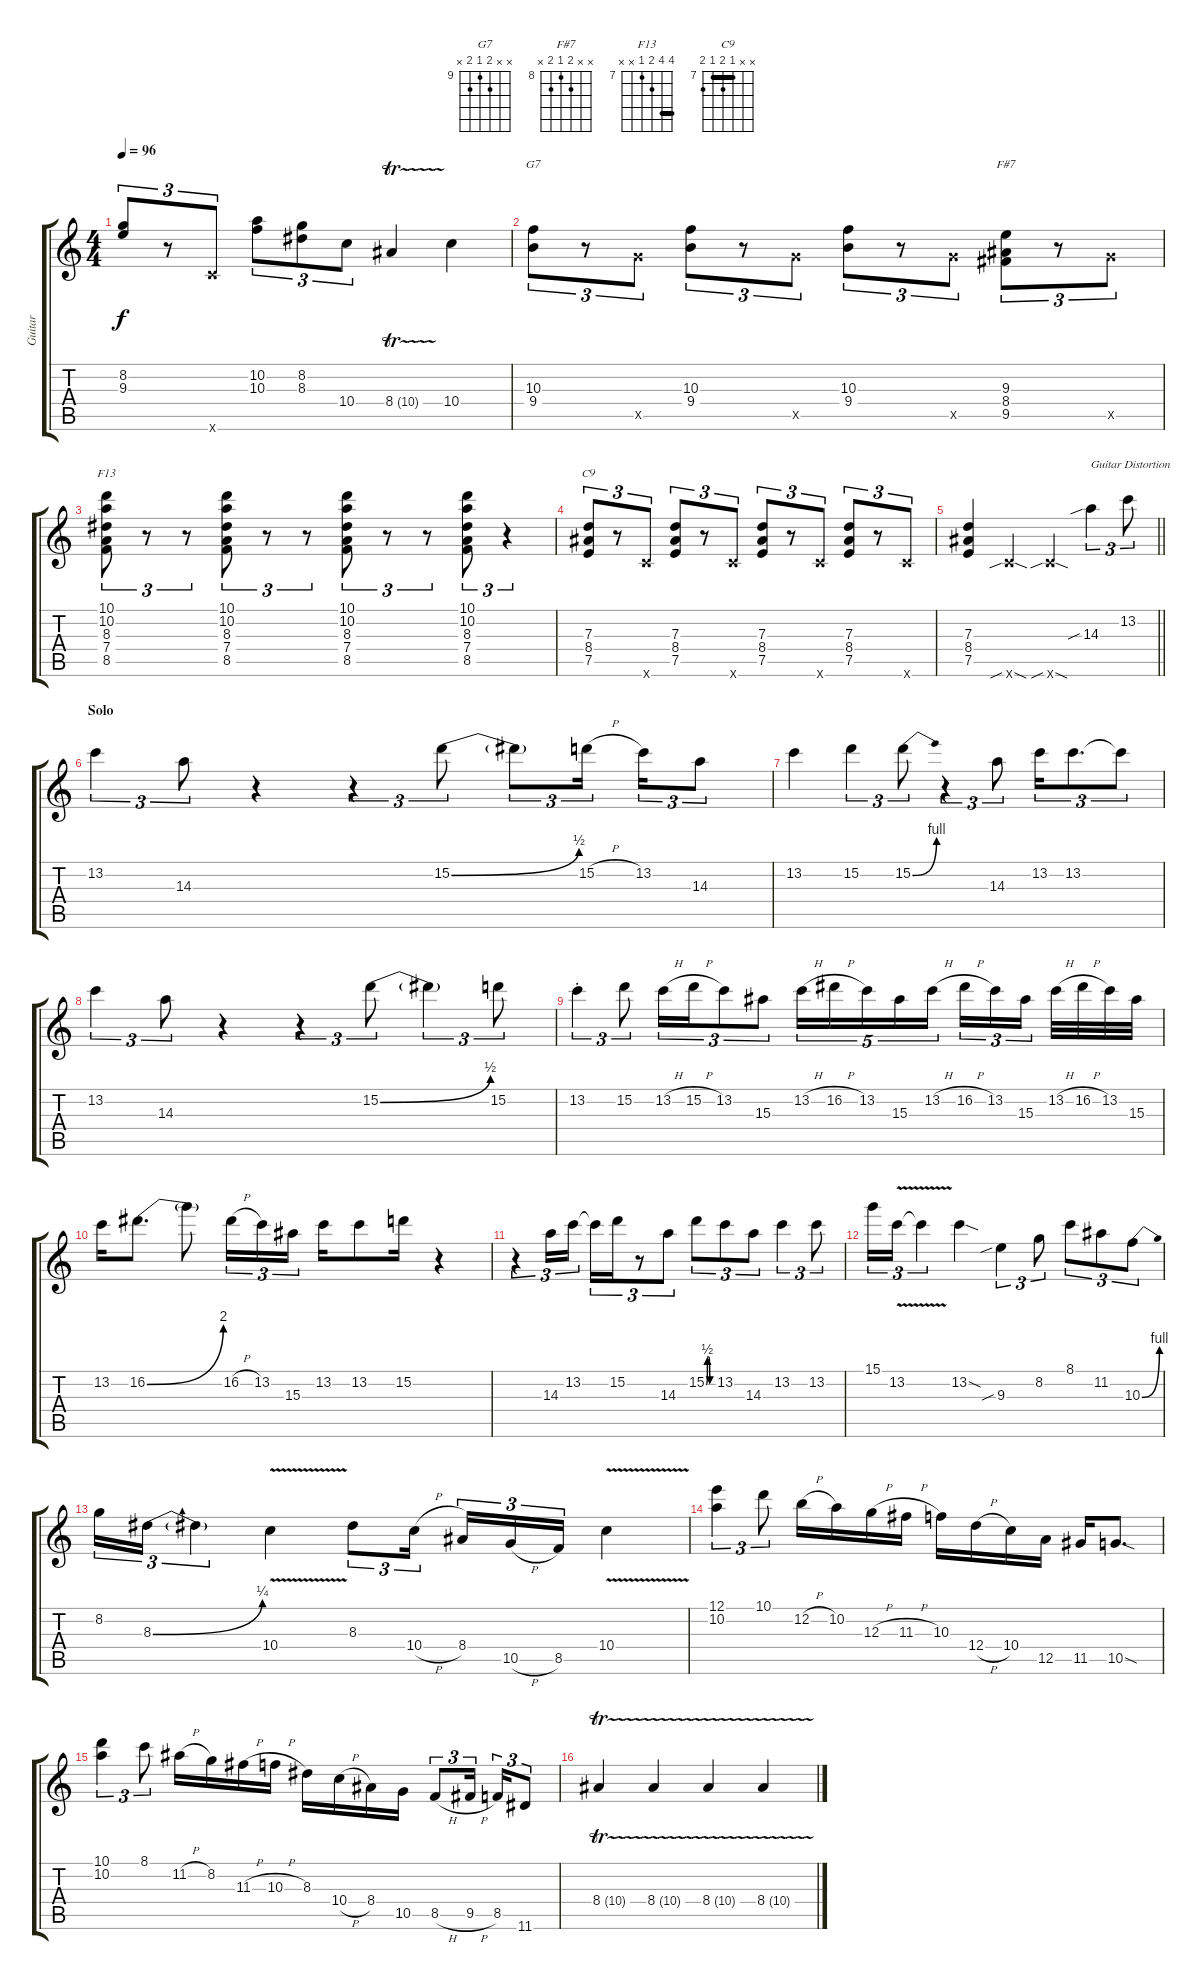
\track ("Guitar" "Guitar") {mute instrument overdrivenguitar}
\staff {score tabs}
\tuning (E4 B3 G3 D3 A2 E2) {hide}
\chord ("G7" x x 10 9 10 x) {firstfret 9}
\chord ("F#7" x x 9 8 9 x) {firstfret 8}
\chord ("F13" 10 10 8 7 x x) {firstfret 7 barre 10}
\chord ("C9" x x 7 8 7 8) {firstfret 7 barre 7}
\ts (4 4)
\tempo 96
\clef g2
\ks c
(8.2 9.3).8{tu (3 2) dy f} r.8{tu (3 2)} 8.6{x}.8{tu (3 2)} (10.2 10.3).8{tu (3 2)} (8.2 8.3).8{tu (3 2)} 10.4.8{tu (3 2)} 8.4{tr (10 32)}.4 10.4.4 |
(10.3 9.4).8{tu (3 2) ch "G7"} r.8{tu (3 2)} 10.5{x}.8{tu (3 2)} (10.3 9.4).8{tu (3 2)} r.8{tu (3 2)} 10.5{x}.8{tu (3 2)} (10.3 9.4).8{tu (3 2)} r.8{tu (3 2)} 10.5{x}.8{tu (3 2)} (9.3 8.4 9.5).8{tu (3 2) ch "F#7"} r.8{tu (3 2)} 10.5{x}.8{tu (3 2)} |
(10.1 10.2 8.3 7.4 8.5).8{tu (3 2) ch "F13"} r.8{tu (3 2)} r.8{tu (3 2)} (10.1 10.2 8.3 7.4 8.5).8{tu (3 2)} r.8{tu (3 2)} r.8{tu (3 2)} (10.1 10.2 8.3 7.4 8.5).8{tu (3 2)} r.8{tu (3 2)} r.8{tu (3 2)} (10.1 10.2 8.3 7.4 8.5).8{tu (3 2)} r.4{tu (3 2)} |
(7.3 8.4 7.5).8{tu (3 2) ch "C9"} r.8{tu (3 2)} 8.6{x}.8{tu (3 2)} (7.3 8.4 7.5).8{tu (3 2)} r.8{tu (3 2)} 8.6{x}.8{tu (3 2)} (7.3 8.4 7.5).8{tu (3 2)} r.8{tu (3 2)} 8.6{x}.8{tu (3 2)} (7.3 8.4 7.5).8{tu (3 2)} r.8{tu (3 2)} 8.6{x}.8{tu (3 2)} |
\barLineRight lightlight
(7.3 8.4 7.5).4 8.6{sib sod x}.4 8.6{sib sod x}.4 14.3{sib}.4{tu (3 2) txt "Guitar Distortion" instrument distortionguitar} 13.2.8{tu (3 2)} |
\section ("" "Solo")
13.2.4{tu (3 2)} 14.3.8{tu (3 2)} r.4 r.4{tu (3 2)} 15.2{be (bend 0 0 60 2)}.8{tu (3 2)} 15.2{t}.8{tu (3 2)} 15.2{h}.16{tu (3 2) beam splitsecondary} 13.2.16{tu (3 2)} 14.3.8{tu (3 2)} |
13.2.4 15.2.4{tu (3 2)} 15.2{be (bend 0 0 60 4)}.8{tu (3 2)} r.4{tu (3 2)} 14.3.8{tu (3 2)} 13.2.16{tu (3 2)} 13.2.8{d tu (3 2)} 13.2{t}.8{tu (3 2)} |
13.2.4{tu (3 2)} 14.3.8{tu (3 2)} r.4 r.4{tu (3 2)} 15.2{be (bend 0 0 60 2)}.8{tu (3 2)} 15.2{t}.4{tu (3 2)} 15.2.8{tu (3 2)} |
13.2{st}.4{tu (3 2)} 15.2.8{tu (3 2)} 13.2{h}.16{tu (3 2)} 15.2{h}.16{tu (3 2)} 13.2.8{tu (3 2)} 15.3.8{tu (3 2)} 13.2{h}.16{tu (5 4)} 16.2{h}.16{tu (5 4)} 13.2.16{tu (5 4)} 15.3.16{tu (5 4)} 13.2{h}.16{tu (5 4)} 16.2{h}.16{tu (3 2)} 13.2.16{tu (3 2)} 15.3.16{tu (3 2) beam splitsecondary} 13.2{h}.32 16.2{h}.32 13.2.32 15.3.32 |
13.2.16 16.2{be (bend 0 0 60 8)}.8{d} 16.2{t}.8 16.2{h}.16{tu (3 2)} 13.2.16{tu (3 2)} 15.3.16{tu (3 2)} 13.2.16 13.2.8 15.2.16 r.4 |
r.4{tu (3 2)} 14.3.16{tu (3 2)} 13.2.16{tu (3 2)} 13.2{t}.16{tu (3 2)} 15.2.16{tu (3 2)} r.8{tu (3 2)} 14.3.8{tu (3 2)} 15.2{be (custom 0 0 10 2 20 2 30 0 60 0)}.8{tu (3 2)} 13.2.8{tu (3 2)} 14.3.8{tu (3 2)} 13.2.4{tu (3 2)} 13.2.8{tu (3 2)} |
15.1.16{tu (3 2)} 13.2{v}.16{tu (3 2)} 13.2{t}.4{tu (3 2)} 13.2{sod}.4 9.3{sib}.4{tu (3 2)} 8.2.8{tu (3 2)} 8.1.8{tu (3 2)} 11.2.8{tu (3 2)} 10.3{be (bend 0 0 60 4)}.8{tu (3 2)} |
8.2.16{tu (3 2)} 8.3{be (bend 0 0 60 1)}.16{tu (3 2)} 8.3{t}.4{tu (3 2)} 10.4{v}.4 8.3.8{tu (3 2)} 10.4{h}.16{tu (3 2) beam splitsecondary} 8.4.16{tu (3 2)} 10.5{h}.16{tu (3 2)} 8.5.16{tu (3 2)} 10.4{v}.4 |
(12.1 10.2).4{tu (3 2)} 10.1.8{tu (3 2)} 12.2{h}.16 10.2.16 12.3{h}.16 11.3{h}.16 10.3.16 12.4{h}.16 10.4.16 12.5.16 11.5.16 10.5{sod}.8{d} |
(10.1 10.2).4{tu (3 2)} 8.1.8{tu (3 2)} 11.2{h}.16 8.2.16 11.3{h}.16 10.3{h}.16 8.3.16 10.4{h}.16 8.4.16 10.5.16 8.5{h}.8{tu (3 2)} 9.5{h}.16{tu (3 2) beam splitsecondary} 8.5.16{tu (3 2)} 11.6.8{tu (3 2)} |
8.4{tr (10 32)}.4 8.4{tr (10 32)}.4 8.4{tr (10 32)}.4 8.4{tr (10 32)}.4
